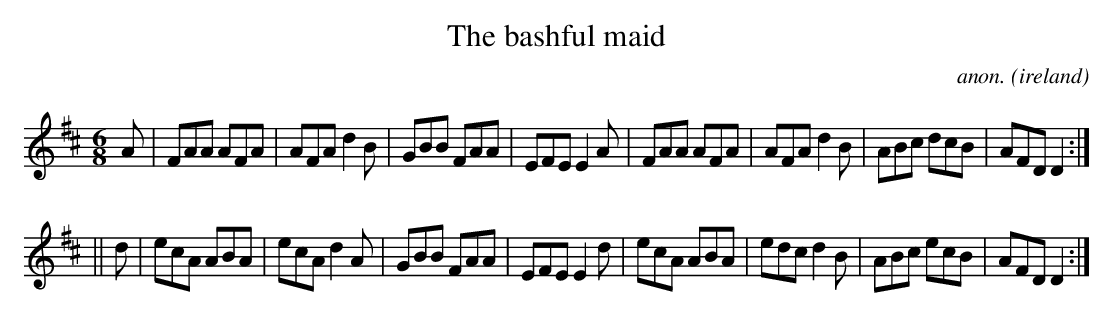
X:1
T:The bashful maid
O:ireland
C:anon.
M:6/8
L:1/8
K:D
A|FAA AFA|AFA d2B|GBB FAA|EFE E2A|FAA AFA|AFA d2B|ABc dcB|AFD D2:|
||d|ecA ABA|ecA d2A|GBB FAA|EFE E2d|ecA ABA|edc d2B|ABc ecB|AFD D2:|
